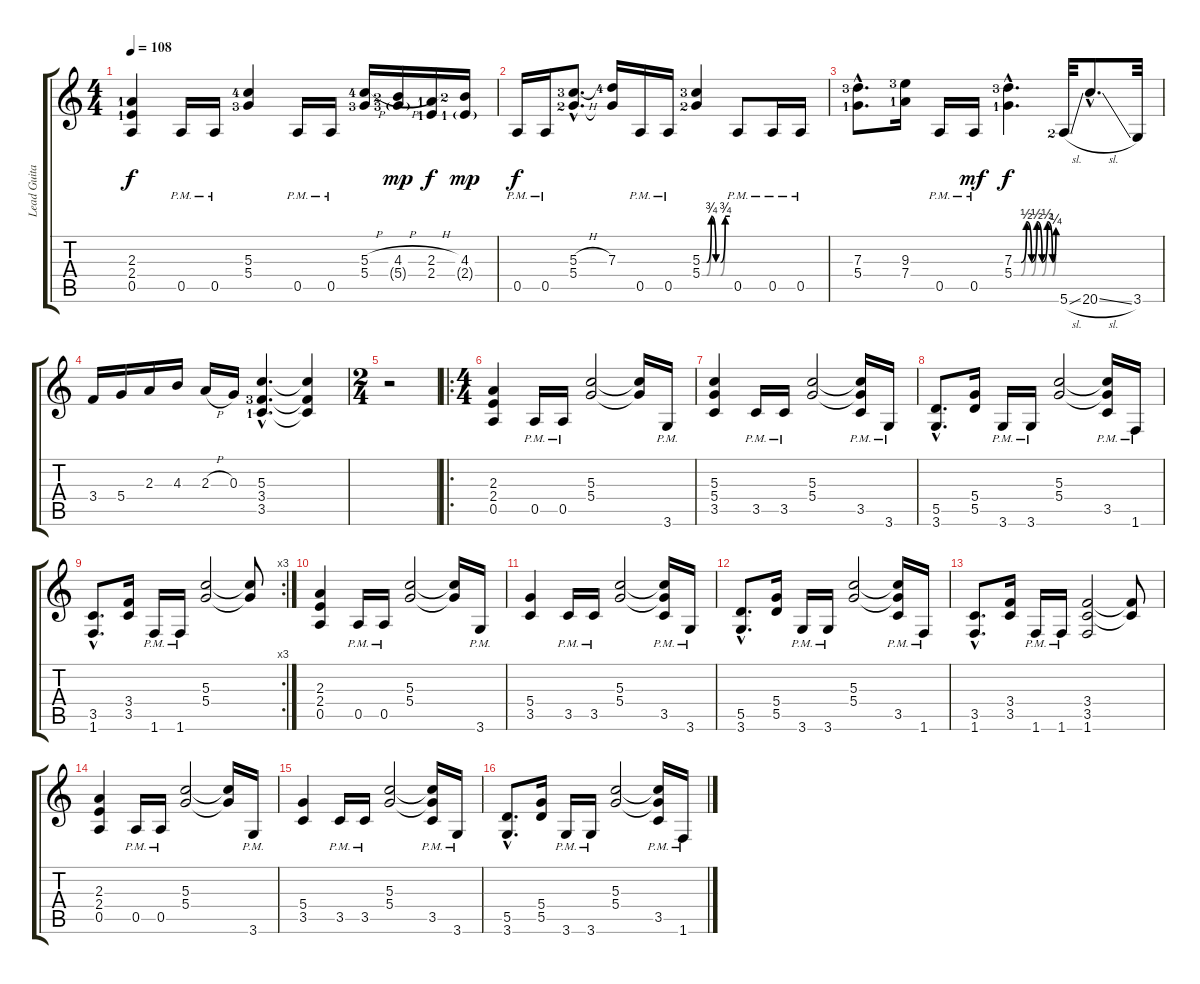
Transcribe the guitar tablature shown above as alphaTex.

\track ("Lead Guitar" "Lead Guita") {instrument distortionguitar}
\staff {score tabs}
\tuning (E4 B3 G3 D3 A2 E2) {hide}
\ts (4 4)
\tempo 108
\clef g2
\ks c
(2.3{lf 2} 2.4{lf 2} 0.5).4{dy f} 0.5{pm}.16 0.5{pm}.16 (5.3{lf 5} 5.4{lf 4}).4 0.5{pm}.16 0.5{pm}.16 (5.3{h lf 5} 5.4{lf 4}).16 (4.3{h lf 3} 5.4{g lf 4}).16{dy mp} (2.3{h lf 2} 2.4{lf 2}).16{dy f} (4.3{lf 3} 2.4{g lf 2}).16{dy mp} |
0.5{pm}.16{dy f} 0.5{pm}.16 (5.3{h hac lf 4} 5.4{hac lf 3}).8{d} (7.3{lf 5} 5.4{t}).16 0.5{pm}.16 0.5{pm}.16 (5.3{be (custom 0 0 10 0 20 3 30 0 40 0 50 3 60 3) lf 4} 5.4{be (custom 0 0 10 0 20 3 30 0 40 0 50 3 60 3) lf 3}).4 0.5{pm}.8 0.5{pm}.16 0.5{pm}.16 |
(7.3{hac lf 4} 5.4{hac lf 2}).8{d} (9.3{lf 4} 7.4{lf 2}).16 0.5{pm}.16 0.5{pm}.16{dy mf} (7.3{be (custom 0 0 10 0 18 2 25 0 33 2 40 0 48 2 55 0 60 1) hac lf 4} 5.4{be (custom 0 0 10 0 17 2 25 0 32 2 40 0 47 2 55 0 60 1) hac lf 2}).4{d dy f} 5.6{sl lf 3}.32 20.6{sl hac}.8{d} 3.6.32 |
3.4.16 5.4.16 2.3.16 4.3.16 2.3{h}.16 0.3.16 (5.3{hac} 3.4{hac lf 4} 3.5{hac lf 2}).4{d} (5.3{t} 3.4{t} 3.5{t}).4 |
\ts (2 4)
r.2 |
\ro
\ts (4 4)
(2.3 2.4 0.5).4 0.5{pm}.16 0.5{pm}.16 (5.3 5.4).2 (5.3{t} 5.4{t}).16 3.6{pm}.16 |
(5.3 5.4 3.5).4 3.5{pm}.16 3.5{pm}.16 (5.3 5.4).2 (5.3{t} 5.4{t} 3.5{pm}).16 3.6{pm}.16 |
(5.5{hac} 3.6{hac}).8{d} (5.4 5.5).16 3.6{pm}.16 3.6{pm}.16 (5.3 5.4).2 (5.3{t} 5.4{t} 3.5{pm}).16 1.6{pm}.16 |
\rc 3
(3.5{hac} 1.6{hac}).8{d} (3.4 3.5).16 1.6{pm}.16 1.6{pm}.16 (5.3 5.4).2 (5.3{t} 5.4{t}).8 |
(2.3 2.4 0.5).4 0.5{pm}.16 0.5{pm}.16 (5.3 5.4).2 (5.3{t} 5.4{t}).16 3.6{pm}.16 |
(5.4 3.5).4 3.5{pm}.16 3.5{pm}.16 (5.3 5.4).2 (5.3{t} 5.4{t} 3.5{pm}).16 3.6{pm}.16 |
(5.5{hac} 3.6{hac}).8{d} (5.4 5.5).16 3.6{pm}.16 3.6{pm}.16 (5.3 5.4).2 (5.3{t} 5.4{t} 3.5{pm}).16 1.6{pm}.16 |
(3.5{hac} 1.6{hac}).8{d} (3.4 3.5).16 1.6{pm}.16 1.6{pm}.16 (3.4 3.5 1.6).2 (3.4{t} 3.5{t}).8 |
(2.3 2.4 0.5).4 0.5{pm}.16 0.5{pm}.16 (5.3 5.4).2 (5.3{t} 5.4{t}).16 3.6{pm}.16 |
(5.4 3.5).4 3.5{pm}.16 3.5{pm}.16 (5.3 5.4).2 (5.3{t} 5.4{t} 3.5{pm}).16 3.6{pm}.16 |
(5.5{hac} 3.6{hac}).8{d} (5.4 5.5).16 3.6{pm}.16 3.6{pm}.16 (5.3 5.4).2 (5.3{t} 5.4{t} 3.5{pm}).16 1.6{pm}.16
